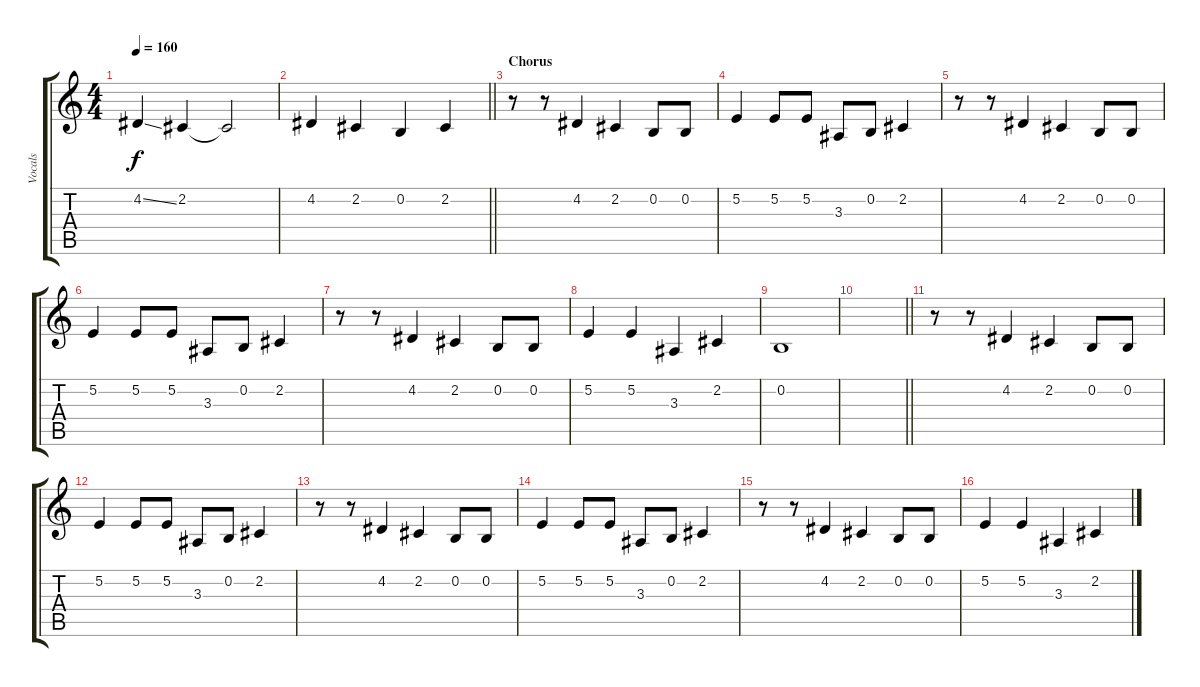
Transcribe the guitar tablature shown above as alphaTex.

\track ("Vocals" "Vocals") {instrument lead2sawtooth}
\staff {score tabs}
\tuning (E4 B3 G3 D3 A2 E2) {hide}
\ts (4 4)
\tempo 160
\clef g2
\ks c
4.2{ss}.4{dy f} 2.2.4 2.2{t}.2 |
\barLineRight lightlight
4.2.4 2.2.4 0.2.4 2.2.4 |
\section ("" "Chorus")
r.8 r.8 4.2.4 2.2.4 0.2.8 0.2.8 |
5.2.4 5.2.8 5.2.8 3.3.8 0.2.8 2.2.4 |
r.8 r.8 4.2.4 2.2.4 0.2.8 0.2.8 |
5.2.4 5.2.8 5.2.8 3.3.8 0.2.8 2.2.4 |
r.8 r.8 4.2.4 2.2.4 0.2.8 0.2.8 |
5.2.4 5.2.4 3.3.4 2.2.4 |
0.2.1 |
\barLineRight lightlight
|
r.8 r.8 4.2.4 2.2.4 0.2.8 0.2.8 |
5.2.4 5.2.8 5.2.8 3.3.8 0.2.8 2.2.4 |
r.8 r.8 4.2.4 2.2.4 0.2.8 0.2.8 |
5.2.4 5.2.8 5.2.8 3.3.8 0.2.8 2.2.4 |
r.8 r.8 4.2.4 2.2.4 0.2.8 0.2.8 |
5.2.4 5.2.4 3.3.4 2.2.4
